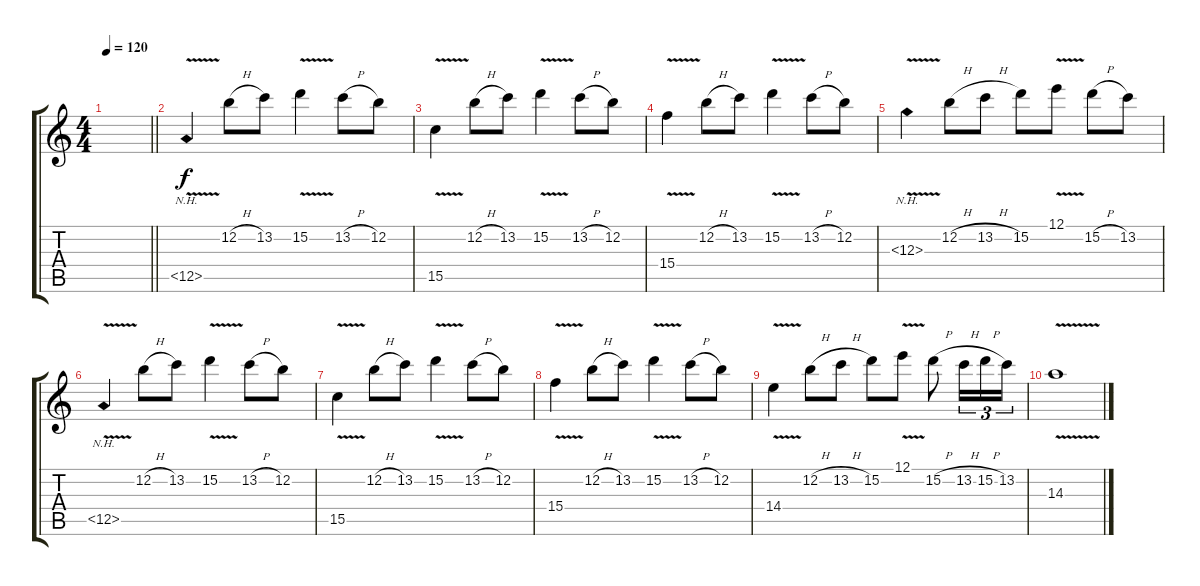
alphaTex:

\track "" {instrument distortionguitar}
\staff {score tabs}
\tuning (E4 B3 G3 D3 A2 E2) {hide}
\ts (4 4)
\tempo 120
\clef g2
\barLineRight lightlight
\ks c
|
12.5{nh v}.4 12.2{h}.8 13.2.8 15.2{v}.4 13.2{h}.8 12.2.8 |
15.5{v}.4 12.2{h}.8 13.2.8 15.2{v}.4 13.2{h}.8 12.2.8 |
15.4{v}.4 12.2{h}.8 13.2.8 15.2{v}.4 13.2{h}.8 12.2.8 |
12.3{nh v}.4 12.2{h}.8 13.2{h}.8 15.2.8 12.1{v}.8 15.2{h}.8 13.2.8 |
12.5{nh v}.4 12.2{h}.8 13.2.8 15.2{v}.4 13.2{h}.8 12.2.8 |
15.5{v}.4 12.2{h}.8 13.2.8 15.2{v}.4 13.2{h}.8 12.2.8 |
15.4{v}.4 12.2{h}.8 13.2.8 15.2{v}.4 13.2{h}.8 12.2.8 |
14.4{v}.4 12.2{h}.8 13.2{h}.8 15.2.8 12.1{v}.8 15.2{h}.8 13.2{h}.16{tu (3 2)} 15.2{h}.16{tu (3 2)} 13.2.16{tu (3 2)} |
14.3{v}.1{volume 0}
